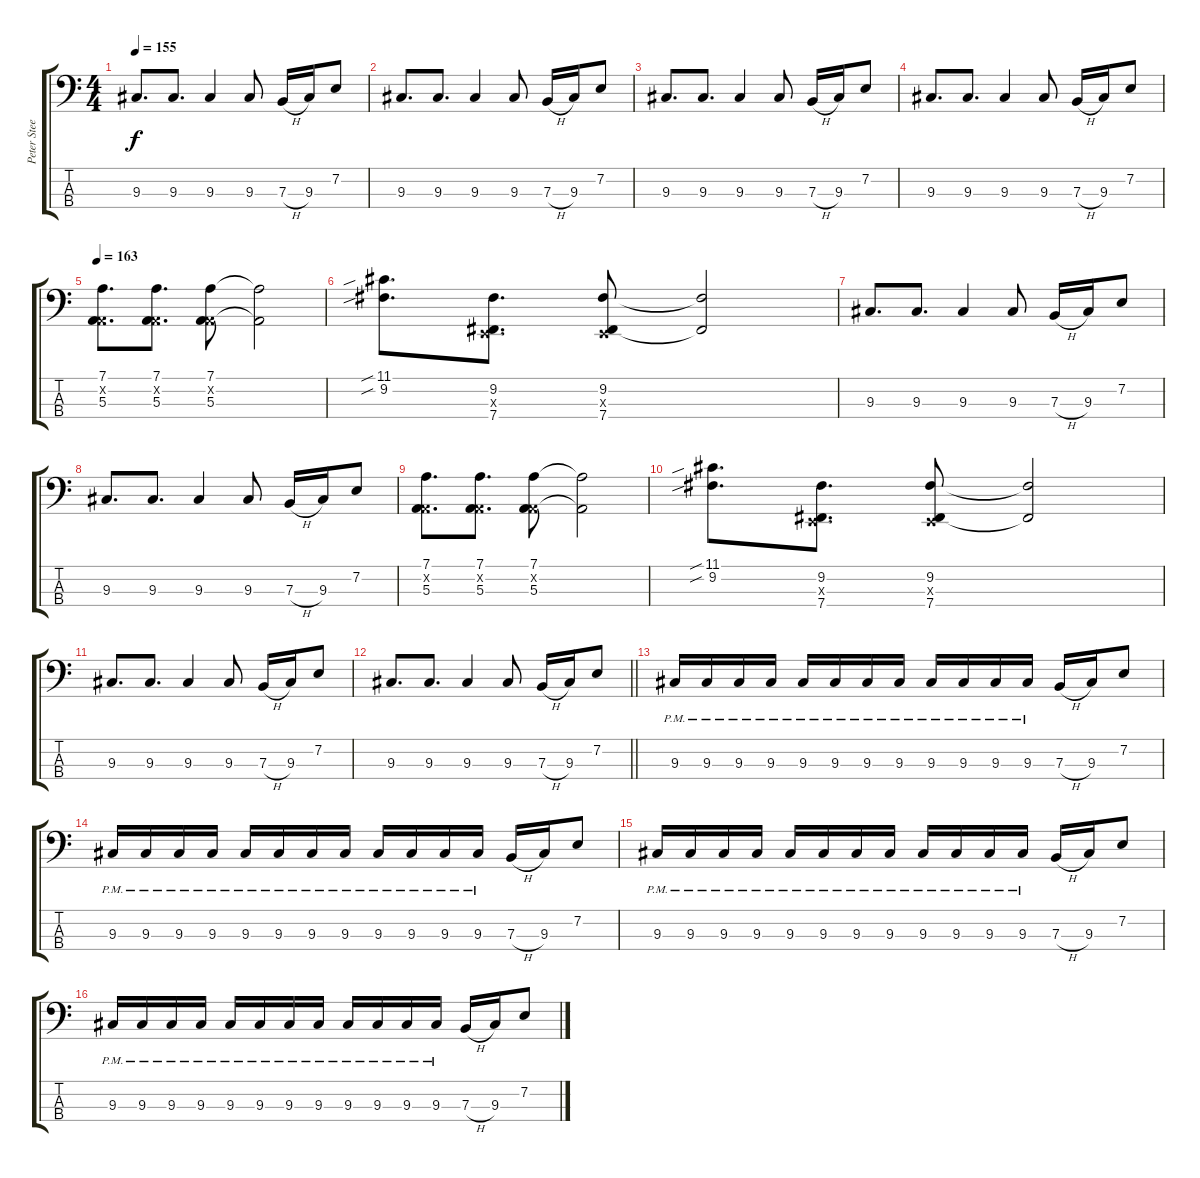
\track ("Peter Steele" "Peter Stee") {instrument electricbasspick}
\staff {score tabs}
\tuning (D2 A1 E1 B0) {hide}
\ts (4 4)
\section ("" "")
\tempo 155
\clef f4
\ks c
9.3.8{d dy f} 9.3.8{d} 9.3.4 9.3.8 7.3{h}.16 9.3.16 7.2.8 |
9.3.8{d} 9.3.8{d} 9.3.4 9.3.8 7.3{h}.16 9.3.16 7.2.8 |
9.3.8{d} 9.3.8{d} 9.3.4 9.3.8 7.3{h}.16 9.3.16 7.2.8 |
9.3.8{d} 9.3.8{d} 9.3.4 9.3.8 7.3{h}.16 9.3.16 7.2.8 |
\tempo 163
(7.1 0.2{x} 5.3).8{d} (7.1 0.2{x} 5.3).8{d} (7.1 0.2{x} 5.3).8 (7.1{t} 5.3{t}).2 |
(11.1{sib} 9.2{sib}).8{d} (9.2 0.3{x} 7.4).8{d} (9.2 0.3{x} 7.4).8 (9.2{t} 7.4{t}).2 |
9.3.8{d} 9.3.8{d} 9.3.4 9.3.8 7.3{h}.16 9.3.16 7.2.8 |
9.3.8{d} 9.3.8{d} 9.3.4 9.3.8 7.3{h}.16 9.3.16 7.2.8 |
(7.1 0.2{x} 5.3).8{d} (7.1 0.2{x} 5.3).8{d} (7.1 0.2{x} 5.3).8 (7.1{t} 5.3{t}).2 |
(11.1{sib} 9.2{sib}).8{d} (9.2 0.3{x} 7.4).8{d} (9.2 0.3{x} 7.4).8 (9.2{t} 7.4{t}).2 |
9.3.8{d} 9.3.8{d} 9.3.4 9.3.8 7.3{h}.16 9.3.16 7.2.8 |
\barLineRight lightlight
9.3.8{d} 9.3.8{d} 9.3.4 9.3.8 7.3{h}.16 9.3.16 7.2.8 |
\section ("" "")
9.3{pm}.16 9.3{pm}.16 9.3{pm}.16 9.3{pm}.16 9.3{pm}.16 9.3{pm}.16 9.3{pm}.16 9.3{pm}.16 9.3{pm}.16 9.3{pm}.16 9.3{pm}.16 9.3{pm}.16 7.3{h}.16 9.3.16 7.2.8 |
9.3{pm}.16 9.3{pm}.16 9.3{pm}.16 9.3{pm}.16 9.3{pm}.16 9.3{pm}.16 9.3{pm}.16 9.3{pm}.16 9.3{pm}.16 9.3{pm}.16 9.3{pm}.16 9.3{pm}.16 7.3{h}.16 9.3.16 7.2.8 |
9.3{pm}.16 9.3{pm}.16 9.3{pm}.16 9.3{pm}.16 9.3{pm}.16 9.3{pm}.16 9.3{pm}.16 9.3{pm}.16 9.3{pm}.16 9.3{pm}.16 9.3{pm}.16 9.3{pm}.16 7.3{h}.16 9.3.16 7.2.8 |
9.3{pm}.16 9.3{pm}.16 9.3{pm}.16 9.3{pm}.16 9.3{pm}.16 9.3{pm}.16 9.3{pm}.16 9.3{pm}.16 9.3{pm}.16 9.3{pm}.16 9.3{pm}.16 9.3{pm}.16 7.3{h}.16 9.3.16 7.2.8
